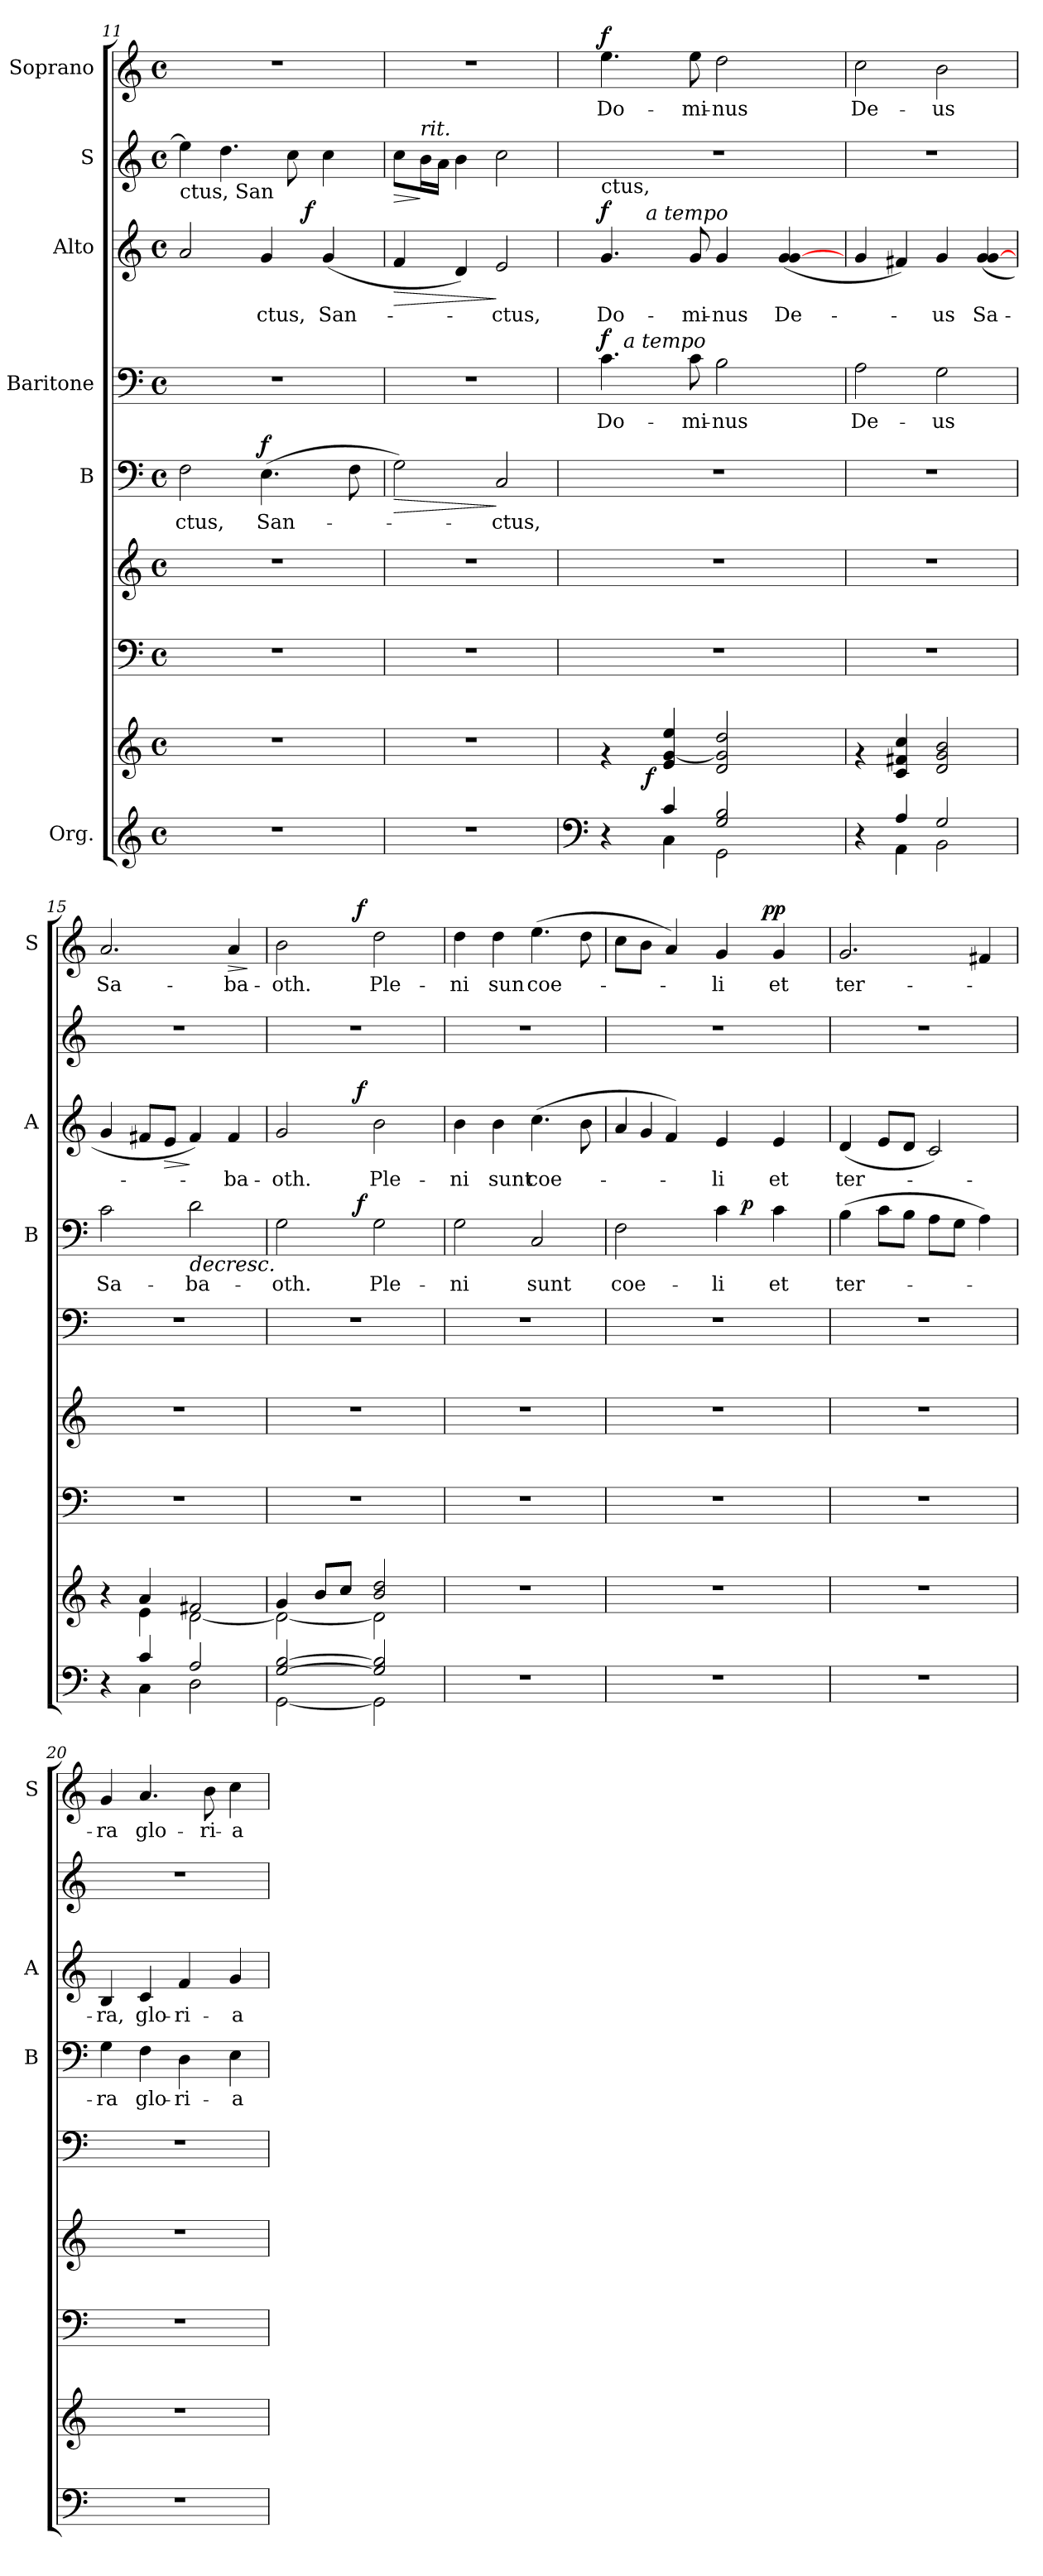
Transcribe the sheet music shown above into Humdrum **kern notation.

**kern	**kern	**dynam	**kern	**kern	**kern	**text	**dynam	**kern	**text	**dynam	**kern	**text	**dynam	**kern	**dynam	**kern	**text	**dynam
*part8	*part8	*part8	*part7	*part6	*part5	*part5	*part5	*part4	*part4	*part4	*part3	*part3	*part3	*part2	*part2	*part1	*part1	*part1
*staff9	*staff8	*staff8/9	*staff7	*staff6	*staff5	*staff5	*staff5	*staff4	*staff4	*staff4	*staff3	*staff3	*staff3	*staff2	*staff2	*staff1	*staff1	*staff1
*I"Org.	*	*	*	*	*I"B	*	*	*I"Baritone	*	*	*I"Alto	*	*	*I"S	*	*I"Soprano	*	*
*	*	*	*	*	*	*	*	*I'B	*	*	*I'A	*	*	*	*	*I'S	*	*
*clefG2	*clefG2	*	*clefF4	*clefG2	*clefF4	*	*	*clefF4	*	*	*clefG2	*	*	*clefG2	*	*clefG2	*	*
*k[]	*k[]	*	*k[]	*k[]	*k[]	*	*	*k[]	*	*	*k[]	*	*	*k[]	*	*k[]	*	*
*C:	*C:	*	*C:	*C:	*C:	*	*	*C:	*	*	*C:	*	*	*C:	*	*C:	*	*
*M4/4	*M4/4	*	*M4/4	*M4/4	*M4/4	*	*	*M4/4	*	*	*M4/4	*	*	*M4/4	*	*M4/4	*	*
*met(c)	*met(c)	*	*met(c)	*met(c)	*met(c)	*	*	*met(c)	*	*	*met(c)	*	*	*met(c)	*	*met(c)	*	*
=11	=11	=11	=11	=11	=11	=11	=11	=11	=11	=11	=11	=11	=11	=11	=11	=11	=11	=11
!	!	!	!	!	!	!	!	!	!	!	!	!	!	!LO:TX:b:t=ctus, San	!	!	!	!
!	!	!	!	!	!	!LO:LY:b	!	!	!	!	!	!	!	!	!	!	!	!
*	*	*	*	*	*	*	*	*	*	*	*^	*	*	*	*	*	*	*
1r	1r	.	1r	1r	2F\	-ctus,	.	1r	.	.	2a/	2ryy	.	.	4ee\]	.	1r	.	.
.	.	.	.	.	.	.	.	.	.	.	.	.	.	.	4.dd\	.	.	.	.
!	!	!	!	!	!	!LO:LY:b	!LO:DY:a	!	!	!	!	!	!LO:LY:b	!	!	!	!	!	!
.	.	.	.	.	(>4.E\	San-	f	.	.	.	4g/	8.ryy	-ctus,	.	.	.	.	.	.
.	.	.	.	.	.	.	.	.	.	.	.	.	.	.	8cc\	.	.	.	.
!	!	!	!	!	!	!	!	!	!	!	!	!	!	!LO:DY:a	!	!	!	!	!
.	.	.	.	.	.	.	.	.	.	.	.	4ryy	.	f	.	.	.	.	.
!	!	!	!	!	!	!	!	!	!	!	!	!	!LO:LY:b	!	!	!	!	!	!
.	.	.	.	.	.	.	.	.	.	.	(<4g/	.	San-	.	4cc\	.	.	.	.
.	.	.	.	.	8F\	.	.	.	.	.	.	.	.	.	.	.	.	.	.
.	.	.	.	.	.	.	.	.	.	.	.	16ryy	.	.	.	.	.	.	.
=12	=12	=12	=12	=12	=12	=12	=12	=12	=12	=12	=12	=12	=12	=12	=12	=12	=12	=12	=12
!	!	!	!	!	!	!	!LO:HP:b	!	!	!	!	!	!	!LO:HP:b	!	!LO:HP:b	!	!	!
*	*	*	*	*	*	*	*	*	*	*	*v	*v	*	*	*	*	*	*	*
1r	1r	.	1r	1r	2G\)	.	>	1r	.	.	4f/	.	>	8cc\L	>	1r	.	.
!	!	!	!	!	!	!	!	!	!	!	!	!	!	!LO:TX:a:i:t=rit.	!	!	!	!
.	.	.	.	.	.	.	.	.	.	.	.	.	.	16b\L	]	.	.	.
.	.	.	.	.	.	.	.	.	.	.	.	.	.	16a\JJ	.	.	.	.
.	.	.	.	.	.	.	.	.	.	.	4d/)	.	.	4b\	.	.	.	.
!	!	!	!	!	!	!LO:LY:b	!	!	!	!	!	!LO:LY:b	!	!	!	!	!	!
.	.	.	.	.	2C/	-ctus,	]	.	.	.	2e/	-ctus,	]	2cc\	.	.	.	.
!!LO:PB:g=z
=13	=13	=13	=13	=13	=13	=13	=13	=13	=13	=13	=13	=13	=13	=13	=13	=13	=13	=13
*clefF4	*	*	*	*	*	*	*	*	*	*	*	*	*	*	*	*	*	*
*^	*	*	*	*	*	*	*	*	*	*	*	*	*	*	*	*	*	*
!	!	!	!	!	!	!	!	!	!	!	!	!	!	!	!LO:TX:b:t=ctus,	!	!	!	!
!	!	!	!	!	!	!	!	!	!	!LO:LY:b	!LO:DY:a	!	!LO:LY:b	!LO:DY:a	!	!	!	!LO:LY:b	!LO:DY:a
*	*	*^	*	*	*	*	*	*	*^	*	*	*^	*	*	*	*	*	*	*
4rC	4ryy	4rf	8.ryy	.	1r	1r	1r	.	.	4.c\	16.ryy	Do-	f	4.g/	8.ryy	Do-	f	1r	.	4.ee\	-Do-	f
!	!	!	!	!	!	!	!	!	!	!	!LO:TX:a:i:t=a tempo	!	!	!	!	!	!	!	!	!	!	!
.	.	.	.	.	.	.	.	.	.	.	2ryy	.	.	.	.	.	.	.	.	.	.	.
!	!	!	!	!	!	!	!	!	!	!	!	!	!	!	!LO:TX:a:i:t=a tempo	!	!	!	!	!	!	!
!	!	!	!	!LO:DY:b	!	!	!	!	!	!	!	!	!	!	!	!	!	!	!	!	!	!
.	.	.	2ryy	f	.	.	.	.	.	.	.	.	.	.	2ryy	.	.	.	.	.	.	.
4c/	4C\	4e/ [>4g/ 4ee/	.	.	.	.	.	.	.	.	.	.	.	.	.	.	.	.	.	.	.	.
!	!	!	!	!	!	!	!	!	!	!	!	!LO:LY:b	!	!	!	!LO:LY:b	!	!	!	!	!LO:LY:b	!
.	.	.	.	.	.	.	.	.	.	8c\	.	-mi-	.	8g/	.	-mi-	.	.	.	8ee\	-mi-	.
!	!	!	!	!	!	!	!	!	!	!	!	!LO:LY:b	!	!	!	!LO:LY:b	!	!	!	!	!LO:LY:b	!
2G/ 2B/	2GG\	2d/ 2g/] 2dd/	.	.	.	.	.	.	.	2B\	.	-nus	.	4g/	.	-nus	.	.	.	2dd\	-nus	.
.	.	.	.	.	.	.	.	.	.	.	4ryy	.	.	.	.	.	.	.	.	.	.	.
.	.	.	4ryy	.	.	.	.	.	.	.	.	.	.	.	4ryy	.	.	.	.	.	.	.
!	!	!	!	!	!	!	!	!	!	!	!	!	!	!	!	!LO:LY:b	!	!	!	!	!	!
.	.	.	.	.	.	.	.	.	.	.	.	.	.	(<4g/ [<4g/	.	De-	.	.	.	.	.	.
.	.	.	.	.	.	.	.	.	.	.	8ryy	.	.	.	.	.	.	.	.	.	.	.
.	.	.	16ryy	.	.	.	.	.	.	.	.	.	.	.	16ryy	.	.	.	.	.	.	.
.	.	.	.	.	.	.	.	.	.	.	32ryy	.	.	.	.	.	.	.	.	.	.	.
=14	=14	=14	=14	=14	=14	=14	=14	=14	=14	=14	=14	=14	=14	=14	=14	=14	=14	=14	=14	=14	=14	=14
!	!	!	!	!	!	!	!	!	!	!	!	!LO:LY:b	!	!	!	!	!	!	!	!	!LO:LY:b	!
*	*	*	*	*	*	*	*	*	*	*v	*v	*	*	*	*	*	*	*	*	*	*	*
*	*	*v	*v	*	*	*	*	*	*	*	*	*	*v	*v	*	*	*	*	*	*	*
4rC	4ryy	4rf	.	1r	1r	1r	.	.	2A\	De-	.	4g/	.	.	1r	.	2cc\	De-	.
4A/	4AA\	4c/ 4f#X/ 4cc/	.	.	.	.	.	.	.	.	.	4f#X/)	.	.	.	.	.	.	.
!	!	!	!	!	!	!	!	!	!	!LO:LY:b	!	!	!LO:LY:b	!	!	!	!	!LO:LY:b	!
2G/	2BB\	2d/ 2g/ 2b/	.	.	.	.	.	.	2G\	-us	.	4g/	-us	.	.	.	2b\	-us	.
!	!	!	!	!	!	!	!	!	!	!	!	!	!LO:LY:b	!	!	!	!	!	!
.	.	.	.	.	.	.	.	.	.	.	.	(<4g/ [<4g/	Sa-	.	.	.	.	.	.
=15	=15	=15	=15	=15	=15	=15	=15	=15	=15	=15	=15	=15	=15	=15	=15	=15	=15	=15	=15
*	*	*^	*	*	*	*	*	*	*	*	*	*	*	*	*	*	*	*	*
!	!	!	!	!	!	!	!	!	!	!	!LO:LY:b	!	!	!	!	!	!	!	!LO:LY:b	!
4rC	4ryy	4ra	4ryy	.	1r	1r	1r	.	.	2c\	Sa-	.	4g/	.	.	1r	.	2.a/	Sa-	.
4c/	4C\	4a/	4e\	.	.	.	.	.	.	.	.	.	8f#X/L	.	.	.	.	.	.	.
!	!	!	!	!	!	!	!	!	!	!	!	!	!	!	!LO:HP:b	!	!	!	!	!
.	.	.	.	.	.	.	.	.	.	.	.	.	8e/J	.	>	.	.	.	.	.
!	!	!	!	!	!	!	!	!	!	!	!LO:LY:b	!LO:HP:b	!	!	!	!	!	!	!	!
2A/	2D\	2f#X/	[<2d\	.	.	.	.	.	.	2d\	-ba-	>	4f#/)	.	]	.	.	.	.	.
!	!	!	!	!	!	!	!	!	!	!	!	!	!	!LO:LY:b	!	!	!	!	!LO:LY:b	!LO:HP:b
.	.	.	.	.	.	.	.	.	.	.	.	.	4f#/	-ba-	.	.	.	4a/	-ba-	>
*v	*v	*	*	*	*	*	*	*	*	*	*	*	*	*	*	*	*	*	*	*
*	*v	*v	*	*	*	*	*	*	*	*	*	*	*	*	*	*	*	*	*
.	.	.	.	.	.	.	.	.	.	.	.	.	.	.	.	.	.	]
=16	=16	=16	=16	=16	=16	=16	=16	=16	=16	=16	=16	=16	=16	=16	=16	=16	=16	=16
*^	*^	*	*	*	*	*	*	*	*	*	*	*	*	*	*	*	*	*
!	!	!	!	!	!	!	!	!	!	!	!LO:LY:b	!	!	!LO:LY:b	!	!	!	!	!LO:LY:b	!
*	*	*	*	*	*	*	*	*	*	*^	*	*	*^	*	*	*	*	*^	*	*
[>2G/ [>2B/	[<2GG\	4g/	2d\_	.	1r	1r	1r	.	.	2G\	4..ryy	-oth.	.	2g/	4..ryy	-oth.	.	1r	.	2b\	4..ryy	-oth.	.
.	.	8b/L	.	.	.	.	.	.	.	.	.	.	.	.	.	.	.	.	.	.	.	.	.
.	.	8cc/J	.	.	.	.	.	.	.	.	.	.	.	.	.	.	.	.	.	.	.	.	.
!	!	!	!	!	!	!	!	!	!	!	!	!	!LO:DY:a	!	!	!	!LO:DY:a	!	!	!	!	!	!LO:DY:a
.	.	.	.	.	.	.	.	.	.	.	2ryy	.	f	.	2ryy	.	f	.	.	.	2ryy	.	f
!	!	!	!	!	!	!	!	!	!	!	!	!LO:LY:b	!	!	!	!LO:LY:b	!	!	!	!	!	!LO:LY:b	!
2G/] 2B/]	2GG\]	2b/ 2dd/	2d\]	.	.	.	.	.	.	2G\	.	Ple-	]	2b\	.	Ple-	.	.	.	2dd\	.	Ple-	.
.	.	.	.	.	.	.	.	.	.	.	16ryy	.	.	.	16ryy	.	.	.	.	.	16ryy	.	.
=17	=17	=17	=17	=17	=17	=17	=17	=17	=17	=17	=17	=17	=17	=17	=17	=17	=17	=17	=17	=17	=17	=17	=17
!	!	!	!	!	!	!	!	!	!	!	!	!LO:LY:b	!	!	!	!LO:LY:b	!	!	!	!	!	!LO:LY:b	!
*v	*v	*	*	*	*	*	*	*	*	*v	*v	*	*	*v	*v	*	*	*	*	*v	*v	*	*
*	*v	*v	*	*	*	*	*	*	*	*	*	*	*	*	*	*	*	*	*
1r	1r	.	1r	1r	1r	.	.	2G\	-ni	.	4b\	-ni	.	1r	.	4dd\	-ni	.
!	!	!	!	!	!	!	!	!	!	!	!	!LO:LY:b	!	!	!	!	!LO:LY:b	!
.	.	.	.	.	.	.	.	.	.	.	4b\	sunt	.	.	.	4dd\	sun	.
!	!	!	!	!	!	!	!	!	!LO:LY:b	!	!	!LO:LY:b	!	!	!	!	!LO:LY:b	!
.	.	.	.	.	.	.	.	2C/	sunt	.	(>4.cc\	coe-	.	.	.	(>4.ee\	coe-	.
.	.	.	.	.	.	.	.	.	.	.	8b\	.	.	.	.	8dd\	.	.
=18	=18	=18	=18	=18	=18	=18	=18	=18	=18	=18	=18	=18	=18	=18	=18	=18	=18	=18
!	!	!	!	!	!	!	!	!	!LO:LY:b	!	!	!	!	!	!	!	!	!
*	*	*	*	*	*	*	*	*^	*	*	*^	*	*	*	*	*^	*	*
1r	1r	.	1r	1r	1r	.	.	2F\	2ryy	coe-	.	4a/	8ryy	.	.	1r	.	8cc\L	2ryy	.	.
.	.	.	.	.	.	.	.	.	.	.	.	.	4g/	.	.	.	.	8b\J	.	.	.
.	.	.	.	.	.	.	.	.	.	.	.	4f/)	.	.	.	.	.	4a/)	.	.	.
.	.	.	.	.	.	.	.	.	.	.	.	.	2ryy	.	.	.	.	.	.	.	.
!	!	!	!	!	!	!	!	!	!	!LO:LY:b	!	!	!	!LO:LY:b	!	!	!	!	!	!LO:LY:b	!
.	.	.	.	.	.	.	.	4c\	8ryy	-li	.	4e/	.	-li	.	.	.	4g/	8..ryy	-li	.
!	!	!	!	!	!	!	!	!	!	!	!LO:DY:a	!	!	!	!	!	!	!	!	!	!
.	.	.	.	.	.	.	.	.	4.ryy	.	p	.	.	.	.	.	.	.	.	.	.
!	!	!	!	!	!	!	!	!	!	!	!	!	!	!	!	!	!	!	!	!	!LO:DY:a
!	!	!	!	!	!	!	!	!	!	!	!	!	!	!	!	!	!	!	!	!	!LO:DY:n=1:b
.	.	.	.	.	.	.	.	.	.	.	.	.	.	.	.	.	.	.	4ryy	.	p p
!	!	!	!	!	!	!	!	!	!	!LO:LY:b	!	!	!	!LO:LY:b	!	!	!	!	!	!LO:LY:b	!
.	.	.	.	.	.	.	.	4c\	.	et	.	4e/	.	et	.	.	.	4g/	.	et	.
.	.	.	.	.	.	.	.	.	.	.	.	.	8ryy	.	.	.	.	.	.	.	.
.	.	.	.	.	.	.	.	.	.	.	.	.	.	.	.	.	.	.	32ryy	.	.
!!LO:PB:g=z
=19	=19	=19	=19	=19	=19	=19	=19	=19	=19	=19	=19	=19	=19	=19	=19	=19	=19	=19	=19	=19	=19
!	!	!	!	!	!	!	!	!	!	!LO:LY:b	!	!	!	!LO:LY:b	!	!	!	!	!	!LO:LY:b	!
*	*	*	*	*	*	*	*	*v	*v	*	*	*	*	*	*	*	*	*v	*v	*	*
*	*	*	*	*	*	*	*	*	*	*	*v	*v	*	*	*	*	*	*	*
1r	1r	.	1r	1r	1r	.	.	(>4B\	ter-	.	(<4d/	ter-	.	1r	.	2.g/	ter-	.
.	.	.	.	.	.	.	.	8c\L	.	.	8e/L	.	.	.	.	.	.	.
.	.	.	.	.	.	.	.	8B\J	.	.	8d/J	.	.	.	.	.	.	.
.	.	.	.	.	.	.	.	8A\L	.	.	2c/)	.	.	.	.	.	.	.
.	.	.	.	.	.	.	.	8G\J	.	.	.	.	.	.	.	.	.	.
.	.	.	.	.	.	.	.	4A\)	.	.	.	.	.	.	.	4f#X/	.	.
=20	=20	=20	=20	=20	=20	=20	=20	=20	=20	=20	=20	=20	=20	=20	=20	=20	=20	=20
!	!	!	!	!	!	!	!	!	!LO:LY:b	!	!	!LO:LY:b	!	!	!	!	!LO:LY:b	!
1r	1r	.	1r	1r	1r	.	.	4G\	-ra	.	4B/	-ra,	.	1r	.	4g/	-ra	.
!	!	!	!	!	!	!	!	!	!LO:LY:b	!	!	!LO:LY:b	!	!	!	!	!LO:LY:b	!
.	.	.	.	.	.	.	.	4F\	glo-	.	4c/	glo-	.	.	.	4.a/	glo-	.
!	!	!	!	!	!	!	!	!	!LO:LY:b	!	!	!LO:LY:b	!	!	!	!	!	!
.	.	.	.	.	.	.	.	4D\	-ri-	.	4f/	-ri-	.	.	.	.	.	.
!	!	!	!	!	!	!	!	!	!	!	!	!	!	!	!	!	!LO:LY:b	!
.	.	.	.	.	.	.	.	.	.	.	.	.	.	.	.	8b\	-ri-	.
!	!	!	!	!	!	!	!	!	!LO:LY:b	!	!	!LO:LY:b	!	!	!	!	!LO:LY:b	!
.	.	.	.	.	.	.	.	4E\	-a	.	4g/	-a	.	.	.	4cc\	-a	.
=	=	=	=	=	=	=	=	=	=	=	=	=	=	=	=	=	=	=
*-	*-	*-	*-	*-	*-	*-	*-	*-	*-	*-	*-	*-	*-	*-	*-	*-	*-	*-
